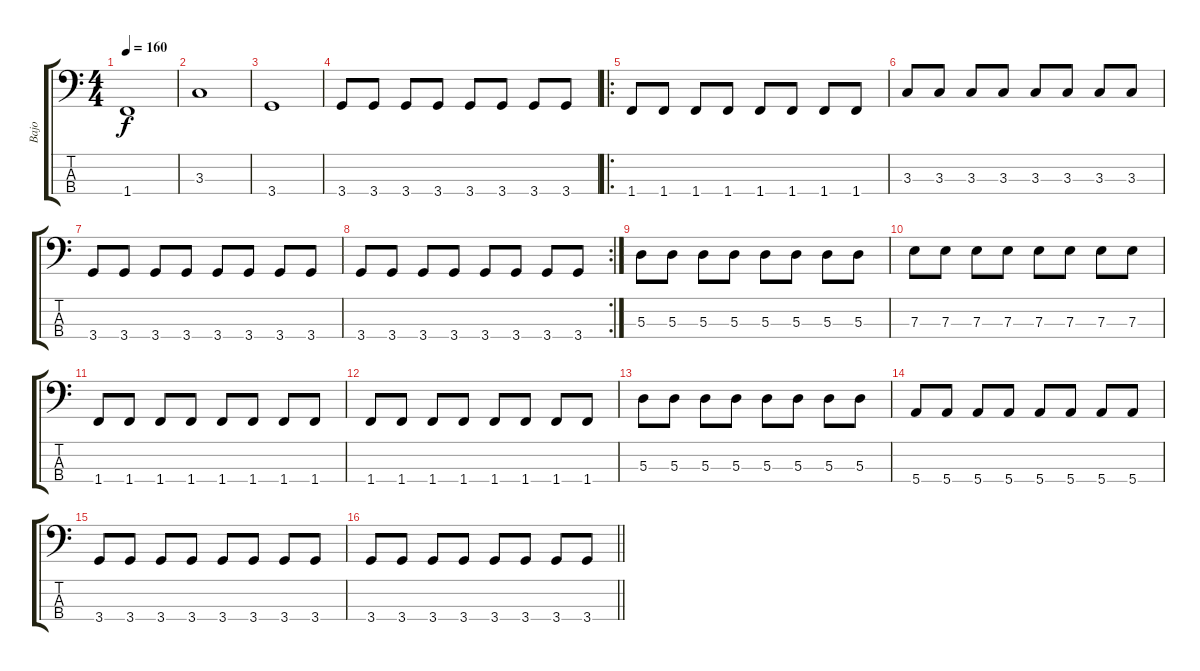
\track ("Bajo" "Bajo") {instrument electricbasspick}
\staff {score tabs}
\tuning (G2 D2 A1 E1) {hide}
\ts (4 4)
\tempo 160
\clef f4
\ks c
1.4.1{dy f} |
3.3.1 |
3.4.1 |
3.4.8 3.4.8 3.4.8 3.4.8 3.4.8 3.4.8 3.4.8 3.4.8 |
\ro
1.4.8 1.4.8 1.4.8 1.4.8 1.4.8 1.4.8 1.4.8 1.4.8 |
3.3.8 3.3.8 3.3.8 3.3.8 3.3.8 3.3.8 3.3.8 3.3.8 |
3.4.8 3.4.8 3.4.8 3.4.8 3.4.8 3.4.8 3.4.8 3.4.8 |
\rc 2
3.4.8 3.4.8 3.4.8 3.4.8 3.4.8 3.4.8 3.4.8 3.4.8 |
5.3.8 5.3.8 5.3.8 5.3.8 5.3.8 5.3.8 5.3.8 5.3.8 |
7.3.8 7.3.8 7.3.8 7.3.8 7.3.8 7.3.8 7.3.8 7.3.8 |
1.4.8 1.4.8 1.4.8 1.4.8 1.4.8 1.4.8 1.4.8 1.4.8 |
1.4.8 1.4.8 1.4.8 1.4.8 1.4.8 1.4.8 1.4.8 1.4.8 |
5.3.8 5.3.8 5.3.8 5.3.8 5.3.8 5.3.8 5.3.8 5.3.8 |
5.4.8 5.4.8 5.4.8 5.4.8 5.4.8 5.4.8 5.4.8 5.4.8 |
3.4.8 3.4.8 3.4.8 3.4.8 3.4.8 3.4.8 3.4.8 3.4.8 |
\barLineRight lightlight
3.4.8 3.4.8 3.4.8 3.4.8 3.4.8 3.4.8 3.4.8 3.4.8
